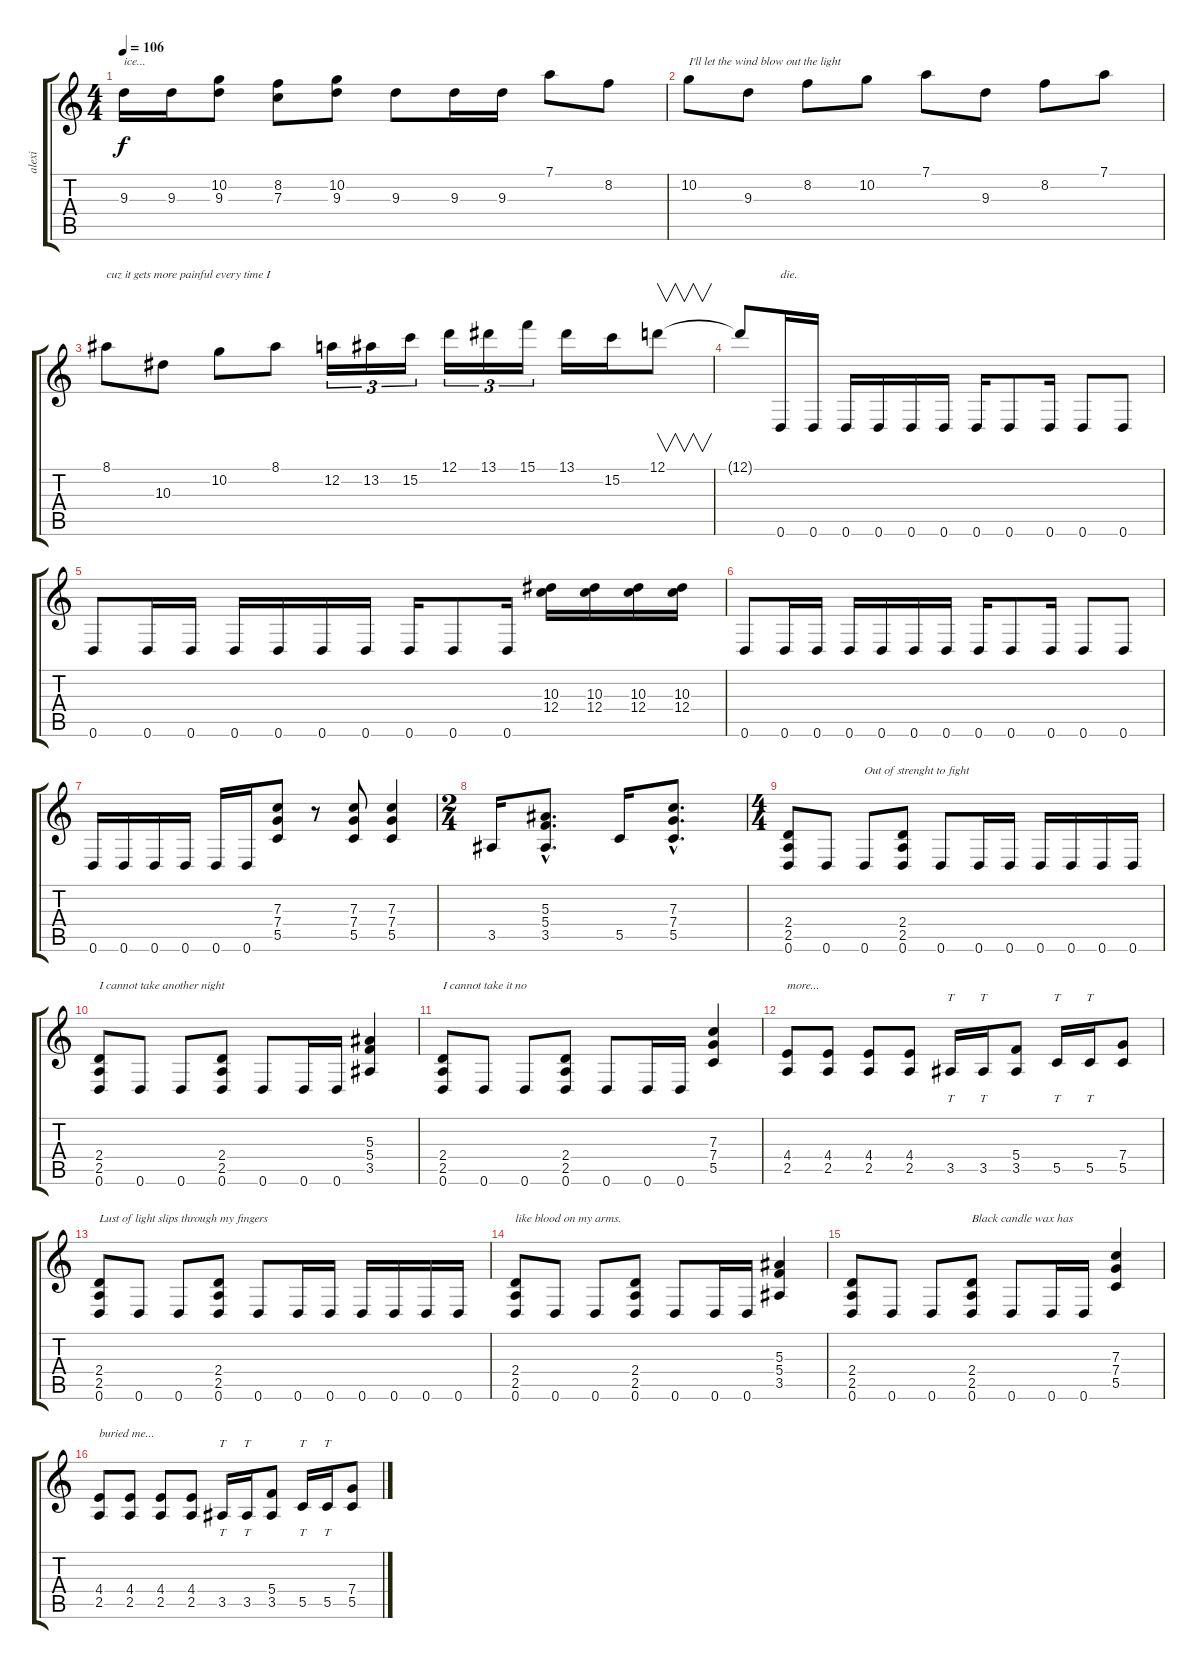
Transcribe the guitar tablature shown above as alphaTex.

\track ("alexi" "alexi") {instrument overdrivenguitar}
\staff {score tabs}
\tuning (D4 A3 F3 C3 G2 D2) {hide}
\ts (4 4)
\tempo 106
\clef g2
\ks c
9.3.16{txt "ice..." dy f} 9.3.16 (10.2 9.3).8 (8.2 7.3).8 (10.2 9.3).8 9.3.8 9.3.16 9.3.16 7.1.8 8.2.8 |
10.2.8{txt "I'll let the wind blow out the light"} 9.3.8 8.2.8 10.2.8 7.1.8 9.3.8 8.2.8 7.1.8 |
8.1.8{txt "cuz it gets more painful every time I"} 10.3.8 10.2.8 8.1.8 12.2.16{tu (3 2)} 13.2.16{tu (3 2)} 15.2.16{tu (3 2)} 12.1.16{tu (3 2)} 13.1.16{tu (3 2)} 15.1.16{tu (3 2)} 13.1.16 15.2.16 12.1.8{v} |
12.1{t}.8 0.6.16{txt "die."} 0.6.16 0.6.16 0.6.16 0.6.16 0.6.16 0.6.16 0.6.8 0.6.16 0.6.8 0.6.8 |
0.6.8 0.6.16 0.6.16 0.6.16 0.6.16 0.6.16 0.6.16 0.6.16 0.6.8 0.6.16 (10.3 12.4).16 (10.3 12.4).16 (10.3 12.4).16 (10.3 12.4).16 |
0.6.8 0.6.16 0.6.16 0.6.16 0.6.16 0.6.16 0.6.16 0.6.16 0.6.8 0.6.16 0.6.8 0.6.8 |
0.6.16 0.6.16 0.6.16 0.6.16 0.6.16 0.6.16 (7.3 7.4 5.5).8 r.8 (7.3 7.4 5.5).8 (7.3 7.4 5.5).4 |
\ts (2 4)
3.5.16 (5.3{hac} 5.4{hac} 3.5{hac}).8{d} 5.5.16 (7.3{hac} 7.4{hac} 5.5{hac}).8{d} |
\ts (4 4)
(2.4 2.5 0.6).8 0.6.8 0.6.8{txt "Out of strenght to fight"} (2.4 2.5 0.6).8 0.6.8 0.6.16 0.6.16 0.6.16 0.6.16 0.6.16 0.6.16 |
(2.4 2.5 0.6).8{txt "I cannot take another night"} 0.6.8 0.6.8 (2.4 2.5 0.6).8 0.6.8 0.6.16 0.6.16 (5.3 5.4 3.5).4 |
(2.4 2.5 0.6).8{txt "I cannot take it no"} 0.6.8 0.6.8 (2.4 2.5 0.6).8 0.6.8 0.6.16 0.6.16 (7.3 7.4 5.5).4 |
(4.4 2.5).8{txt "more..."} (4.4 2.5).8 (4.4 2.5).8 (4.4 2.5).8 3.5.16{tt} 3.5.16{tt} (5.4 3.5).8 5.5.16{tt} 5.5.16{tt} (7.4 5.5).8 |
(2.4 2.5 0.6).8{txt "Lust of light slips through my fingers"} 0.6.8 0.6.8 (2.4 2.5 0.6).8 0.6.8 0.6.16 0.6.16 0.6.16 0.6.16 0.6.16 0.6.16 |
(2.4 2.5 0.6).8{txt "like blood on my arms."} 0.6.8 0.6.8 (2.4 2.5 0.6).8 0.6.8 0.6.16 0.6.16 (5.3 5.4 3.5).4 |
(2.4 2.5 0.6).8 0.6.8 0.6.8 (2.4 2.5 0.6).8{txt "Black candle wax has"} 0.6.8 0.6.16 0.6.16 (7.3 7.4 5.5).4 |
(4.4 2.5).8{txt "buried me..."} (4.4 2.5).8 (4.4 2.5).8 (4.4 2.5).8 3.5.16{tt} 3.5.16{tt} (5.4 3.5).8 5.5.16{tt} 5.5.16{tt} (7.4 5.5).8
